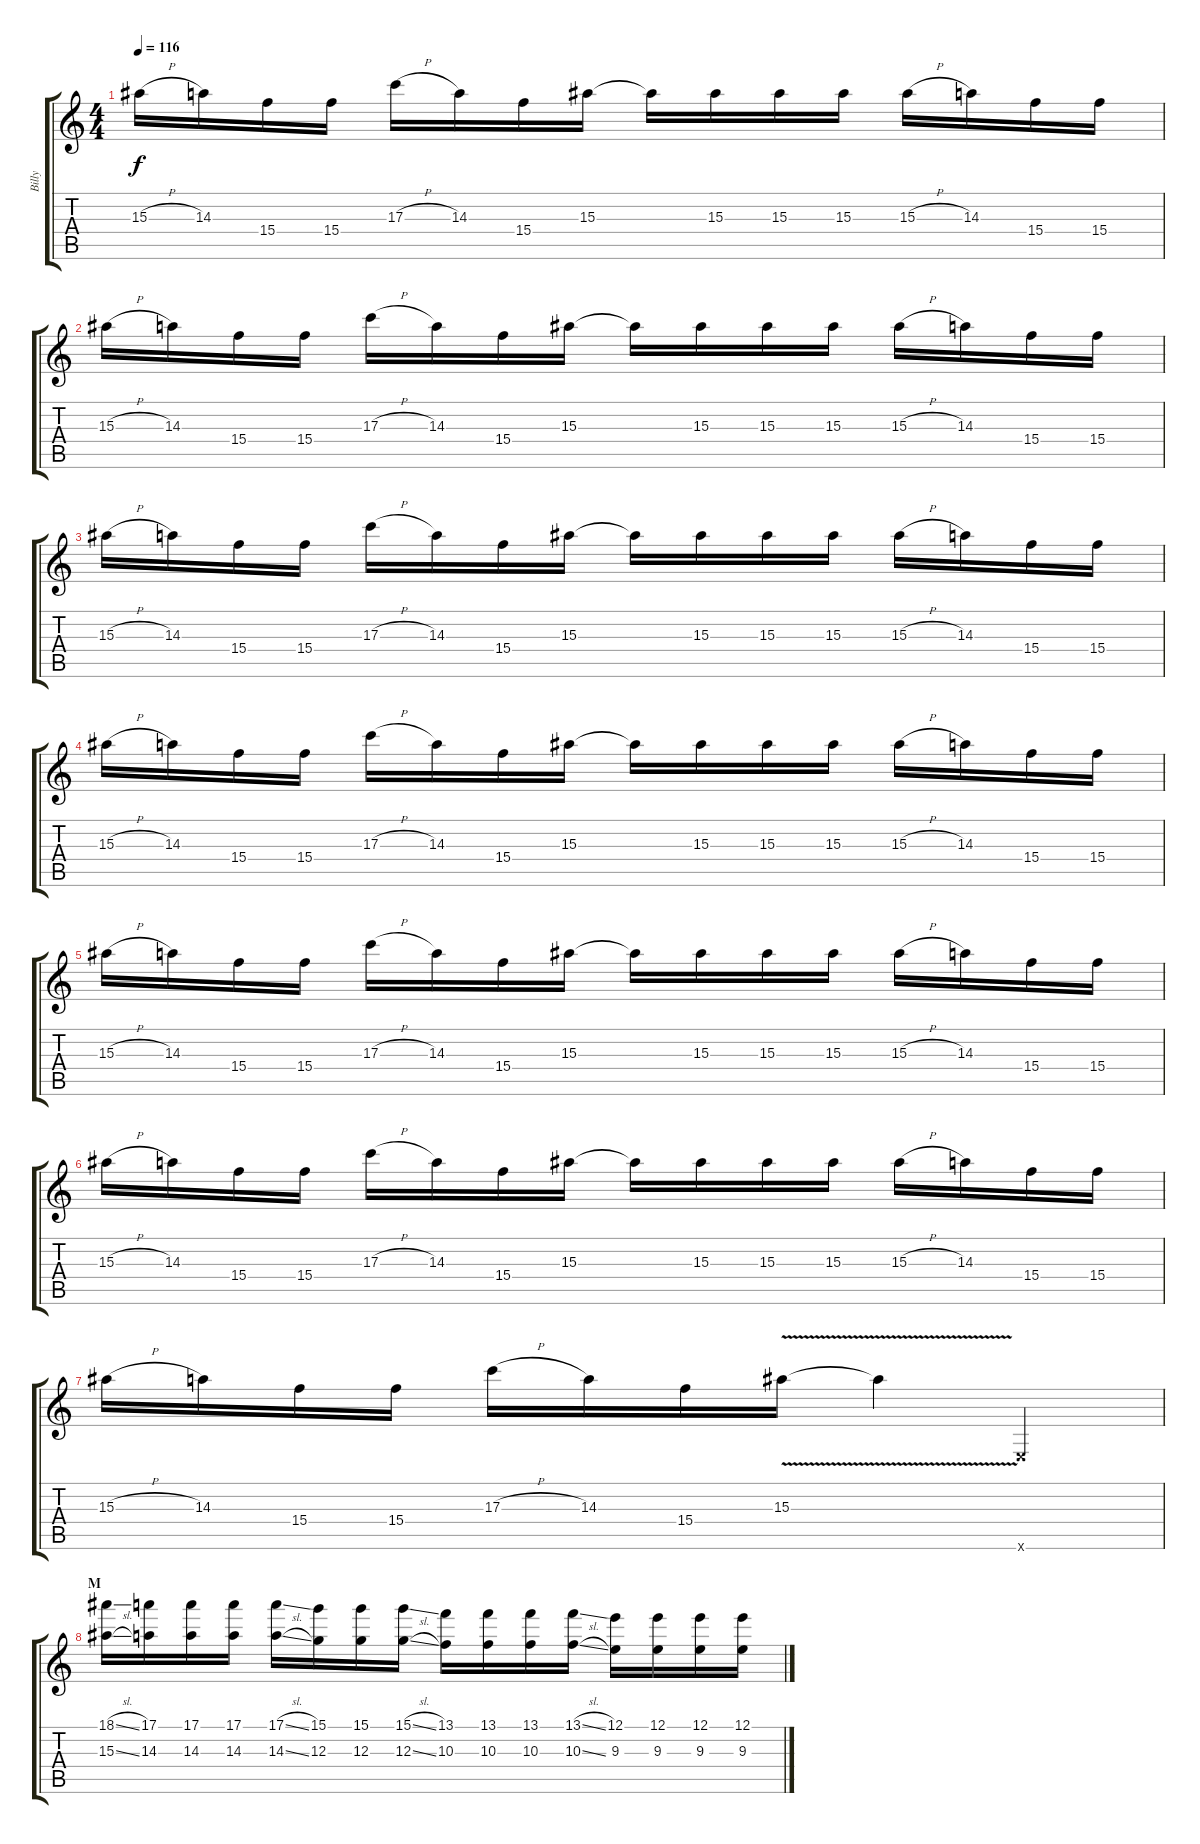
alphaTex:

\track ("Billy" "Billy") {instrument overdrivenguitar}
\staff {score tabs}
\tuning (E4 B3 G3 D3 A2 E2) {hide}
\ts (4 4)
\tempo 116
\clef g2
\ks c
15.3{h}.16{dy f} 14.3.16 15.4.16 15.4.16 17.3{h}.16 14.3.16 15.4.16 15.3.16 15.3{t}.16 15.3.16 15.3.16 15.3.16 15.3{h}.16 14.3.16 15.4.16 15.4.16 |
15.3{h}.16 14.3.16 15.4.16 15.4.16 17.3{h}.16 14.3.16 15.4.16 15.3.16 15.3{t}.16 15.3.16 15.3.16 15.3.16 15.3{h}.16 14.3.16 15.4.16 15.4.16 |
15.3{h}.16 14.3.16 15.4.16 15.4.16 17.3{h}.16 14.3.16 15.4.16 15.3.16 15.3{t}.16 15.3.16 15.3.16 15.3.16 15.3{h}.16 14.3.16 15.4.16 15.4.16 |
15.3{h}.16 14.3.16 15.4.16 15.4.16 17.3{h}.16 14.3.16 15.4.16 15.3.16 15.3{t}.16 15.3.16 15.3.16 15.3.16 15.3{h}.16 14.3.16 15.4.16 15.4.16 |
15.3{h}.16 14.3.16 15.4.16 15.4.16 17.3{h}.16 14.3.16 15.4.16 15.3.16 15.3{t}.16 15.3.16 15.3.16 15.3.16 15.3{h}.16 14.3.16 15.4.16 15.4.16 |
15.3{h}.16 14.3.16 15.4.16 15.4.16 17.3{h}.16 14.3.16 15.4.16 15.3.16 15.3{t}.16 15.3.16 15.3.16 15.3.16 15.3{h}.16 14.3.16 15.4.16 15.4.16 |
15.3{h}.16 14.3.16 15.4.16 15.4.16 17.3{h}.16 14.3.16 15.4.16 15.3{v}.16 15.3{t}.4 0.6{x}.4 |
\section ("" "M")
(18.1{sl} 15.3{sl}).16 (17.1 14.3).16 (17.1 14.3).16 (17.1 14.3).16 (17.1{sl} 14.3{sl}).16 (15.1 12.3).16 (15.1 12.3).16 (15.1{sl} 12.3{sl}).16 (13.1 10.3).16 (13.1 10.3).16 (13.1 10.3).16 (13.1{sl} 10.3{sl}).16 (12.1 9.3).16 (12.1 9.3).16 (12.1 9.3).16 (12.1{sl} 9.3{sl}).16
